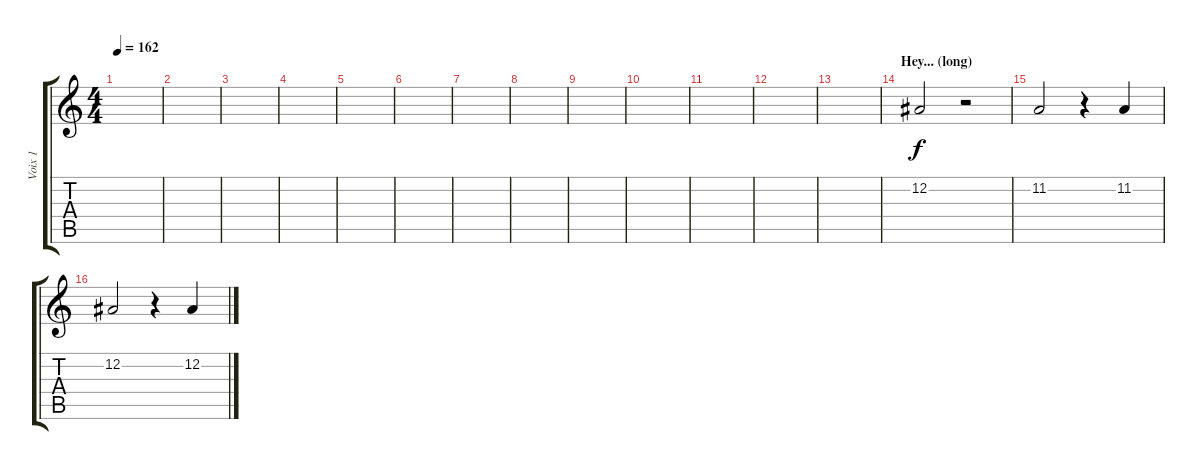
\track ("Voix 1" "Voix 1") {instrument choiraahs}
\staff {score tabs}
\tuning (Eb4 Bb3 Gb3 Db3 Ab2 Eb2) {hide}
\ts (4 4)
\tempo 162
\clef g2
\ks c
|
|
|
|
|
|
|
|
|
|
|
|
|
\section ("" "Hey... (long)")
12.2.2 r.2 |
11.2.2 r.4 11.2.4 |
12.2.2 r.4 12.2.4
